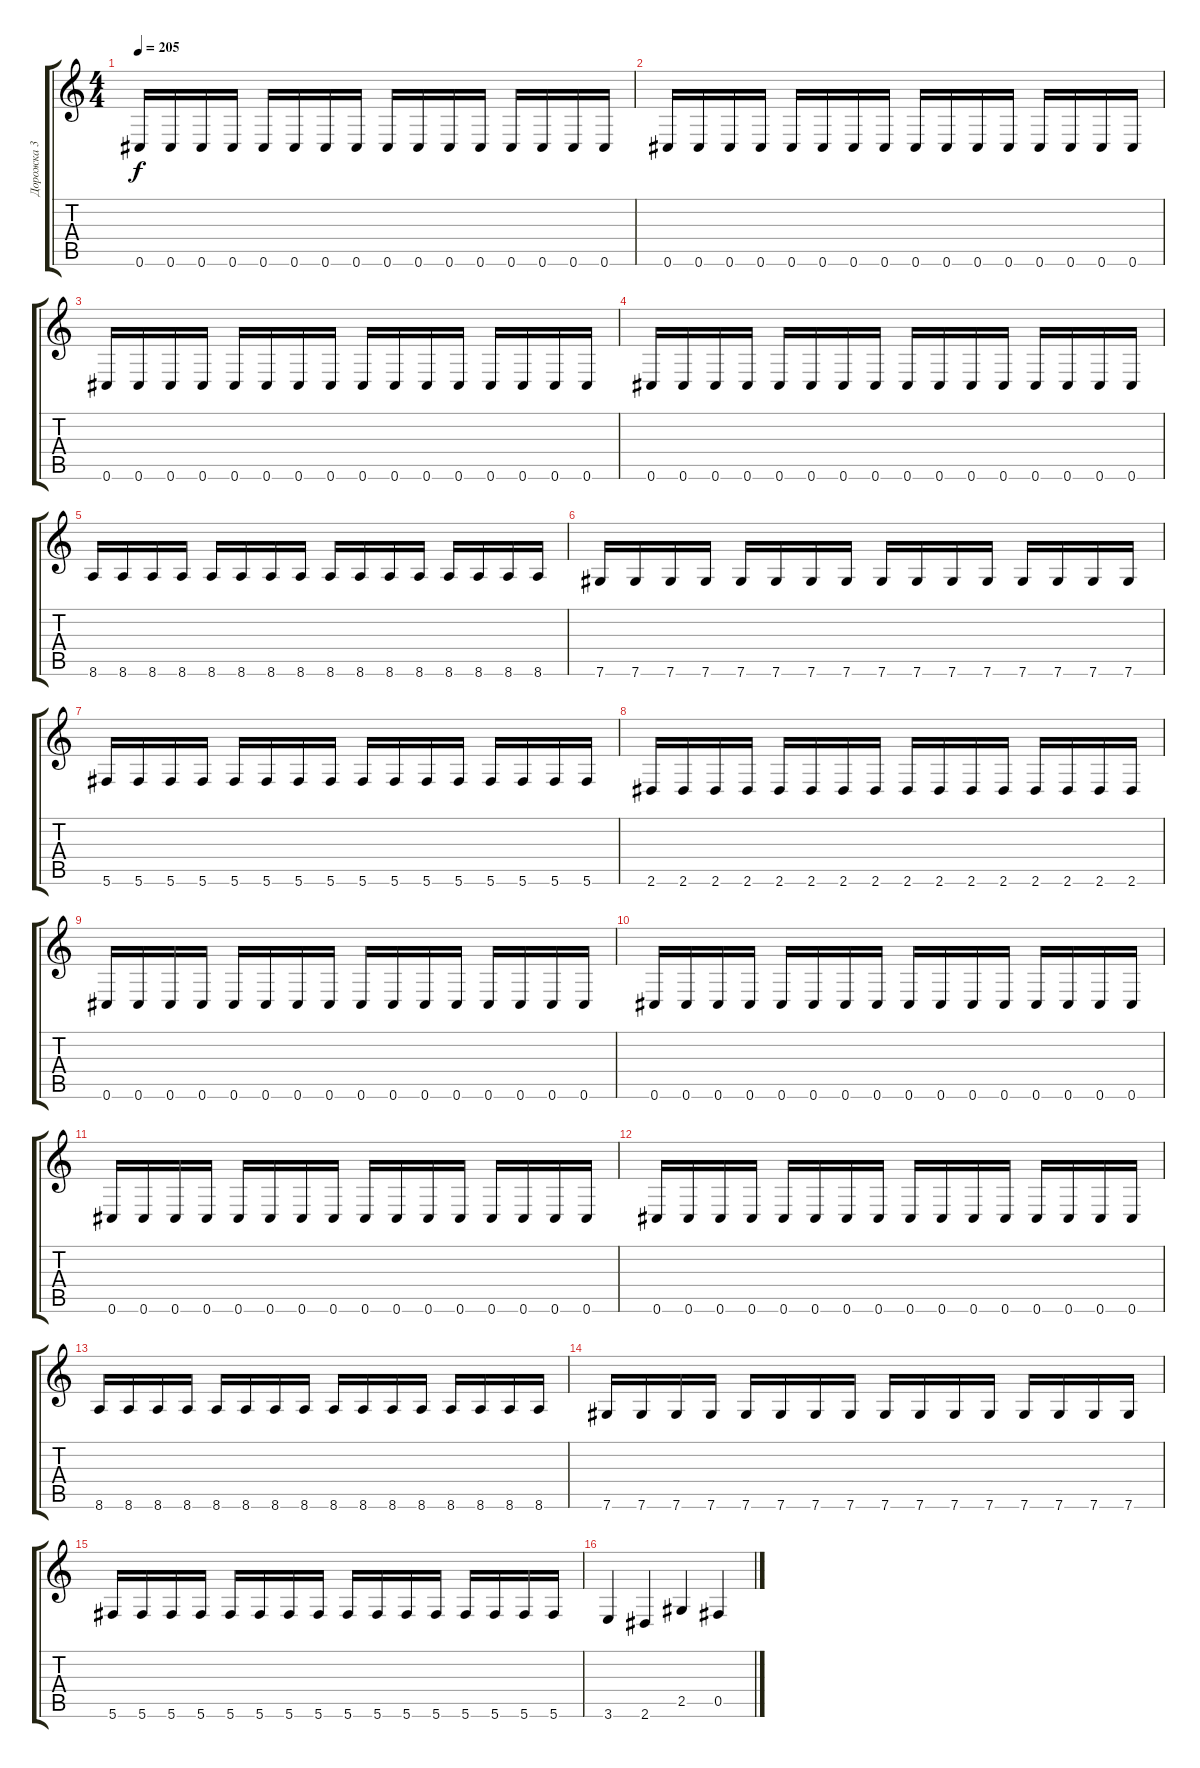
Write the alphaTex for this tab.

\track ("Дорожка 3" "Дорожка 3") {instrument electricbassfinger}
\staff {score tabs}
\tuning (Db4 Ab3 E3 B2 Gb2 Db2) {hide}
\ts (4 4)
\tempo 205
\clef g2
\ks c
0.6.16{dy f} 0.6.16 0.6.16 0.6.16 0.6.16 0.6.16 0.6.16 0.6.16 0.6.16 0.6.16 0.6.16 0.6.16 0.6.16 0.6.16 0.6.16 0.6.16 |
0.6.16 0.6.16 0.6.16 0.6.16 0.6.16 0.6.16 0.6.16 0.6.16 0.6.16 0.6.16 0.6.16 0.6.16 0.6.16 0.6.16 0.6.16 0.6.16 |
0.6.16 0.6.16 0.6.16 0.6.16 0.6.16 0.6.16 0.6.16 0.6.16 0.6.16 0.6.16 0.6.16 0.6.16 0.6.16 0.6.16 0.6.16 0.6.16 |
0.6.16 0.6.16 0.6.16 0.6.16 0.6.16 0.6.16 0.6.16 0.6.16 0.6.16 0.6.16 0.6.16 0.6.16 0.6.16 0.6.16 0.6.16 0.6.16 |
8.6.16 8.6.16 8.6.16 8.6.16 8.6.16 8.6.16 8.6.16 8.6.16 8.6.16 8.6.16 8.6.16 8.6.16 8.6.16 8.6.16 8.6.16 8.6.16 |
7.6.16 7.6.16 7.6.16 7.6.16 7.6.16 7.6.16 7.6.16 7.6.16 7.6.16 7.6.16 7.6.16 7.6.16 7.6.16 7.6.16 7.6.16 7.6.16 |
5.6.16 5.6.16 5.6.16 5.6.16 5.6.16 5.6.16 5.6.16 5.6.16 5.6.16 5.6.16 5.6.16 5.6.16 5.6.16 5.6.16 5.6.16 5.6.16 |
2.6.16 2.6.16 2.6.16 2.6.16 2.6.16 2.6.16 2.6.16 2.6.16 2.6.16 2.6.16 2.6.16 2.6.16 2.6.16 2.6.16 2.6.16 2.6.16 |
0.6.16 0.6.16 0.6.16 0.6.16 0.6.16 0.6.16 0.6.16 0.6.16 0.6.16 0.6.16 0.6.16 0.6.16 0.6.16 0.6.16 0.6.16 0.6.16 |
0.6.16 0.6.16 0.6.16 0.6.16 0.6.16 0.6.16 0.6.16 0.6.16 0.6.16 0.6.16 0.6.16 0.6.16 0.6.16 0.6.16 0.6.16 0.6.16 |
0.6.16 0.6.16 0.6.16 0.6.16 0.6.16 0.6.16 0.6.16 0.6.16 0.6.16 0.6.16 0.6.16 0.6.16 0.6.16 0.6.16 0.6.16 0.6.16 |
0.6.16 0.6.16 0.6.16 0.6.16 0.6.16 0.6.16 0.6.16 0.6.16 0.6.16 0.6.16 0.6.16 0.6.16 0.6.16 0.6.16 0.6.16 0.6.16 |
8.6.16 8.6.16 8.6.16 8.6.16 8.6.16 8.6.16 8.6.16 8.6.16 8.6.16 8.6.16 8.6.16 8.6.16 8.6.16 8.6.16 8.6.16 8.6.16 |
7.6.16 7.6.16 7.6.16 7.6.16 7.6.16 7.6.16 7.6.16 7.6.16 7.6.16 7.6.16 7.6.16 7.6.16 7.6.16 7.6.16 7.6.16 7.6.16 |
5.6.16 5.6.16 5.6.16 5.6.16 5.6.16 5.6.16 5.6.16 5.6.16 5.6.16 5.6.16 5.6.16 5.6.16 5.6.16 5.6.16 5.6.16 5.6.16 |
3.6.4 2.6.4 2.5.4 0.5.4
